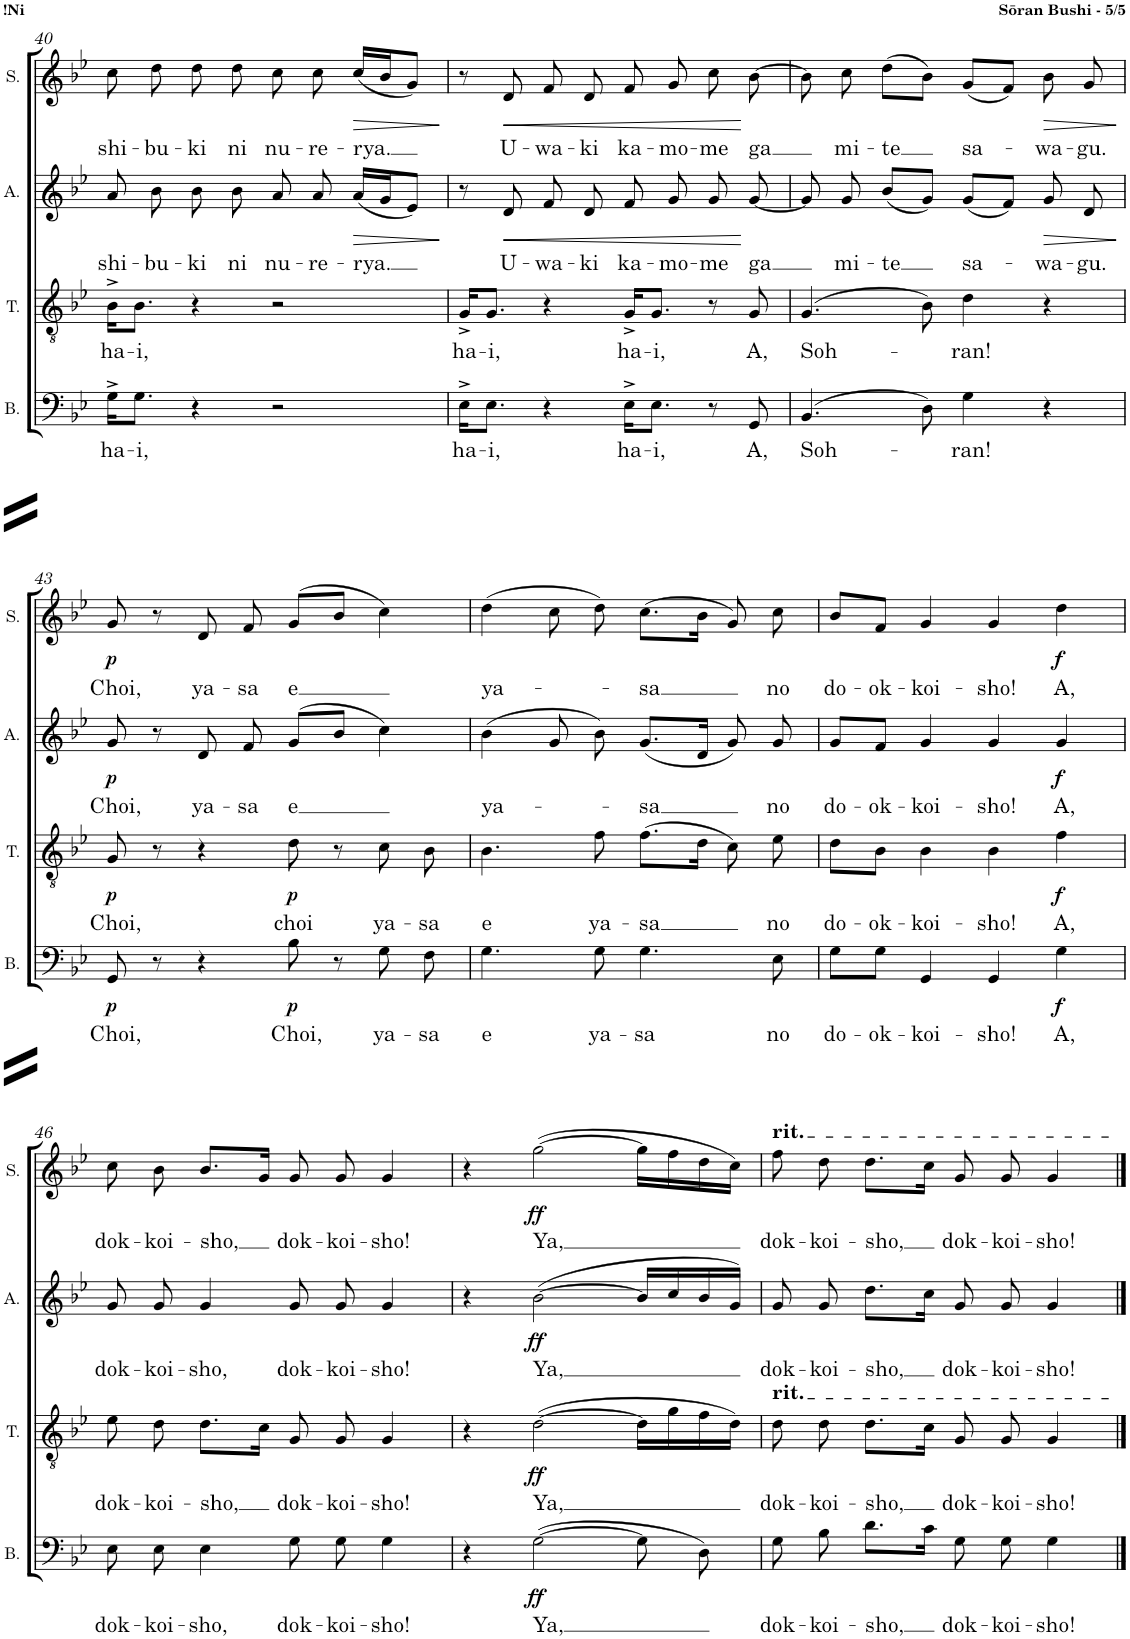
**kern	**text	**dynam	**kern	**text	**dynam	**kern	**text	**dynam	**kern	**text	**dynam
*part4	*part4	*part4	*part3	*part3	*part3	*part2	*part2	*part2	*part1	*part1	*part1
*staff4	*staff4	*staff4	*staff3	*staff3	*staff3	*staff2	*staff2	*staff2	*staff1	*staff1	*staff1
*I"Bass	*	*	*I"Tenor	*	*	*I"Alto	*	*	*I"Soprano	*	*
*I'B.	*	*	*I'T.	*	*	*I'A.	*	*	*I'S.	*	*
!!LO:PB:g=z
*clefF4	*	*	*clefGv2	*	*	*clefG2	*	*	*clefG2	*	*
*k[b-e-]	*	*	*k[b-e-]	*	*	*k[b-e-]	*	*	*k[b-e-]	*	*
*M4/4	*	*	*M4/4	*	*	*M4/4	*	*	*M4/4	*	*
=40	=40	=40	=40	=40	=40	=40	=40	=40	=40	=40	=40
!	!LO:LY:b	!	!	!LO:LY:b	!	!	!LO:LY:b	!	!	!LO:LY:b	!
16G^\KL	ha-	.	16B-^\KL	ha-	.	8a/	shi-	.	8cc\	shi-	.
!	!LO:LY:b	!	!	!LO:LY:b	!	!	!	!	!	!	!
8.G\J	-i,	.	8.B-\J	-i,	.	.	.	.	.	.	.
!	!	!	!	!	!	!	!LO:LY:b	!	!	!LO:LY:b	!
.	.	.	.	.	.	8b-\	-bu-	.	8dd\	-bu-	.
!	!	!	!	!	!	!	!LO:LY:b	!	!	!LO:LY:b	!
4r	.	.	4r	.	.	8b-\	-ki	.	8dd\	-ki	.
!	!	!	!	!	!	!	!LO:LY:b	!	!	!LO:LY:b	!
.	.	.	.	.	.	8b-\	ni	.	8dd\	ni	.
!	!	!	!	!	!	!	!LO:LY:b	!	!	!LO:LY:b	!
2r	.	.	2r	.	.	8a/	nu-	.	8cc\	nu-	.
!	!	!	!	!	!	!	!LO:LY:b	!	!	!LO:LY:b	!
.	.	.	.	.	.	8a/	-re-	.	8cc\	-re-	.
!	!	!	!	!	!	!	!LO:LY:b	!LO:HP:b	!	!LO:LY:b	!LO:HP:b
.	.	.	.	.	.	(16a/LL	-rya.	>	(16cc/LL	-rya.	>
.	.	.	.	.	.	16g/J	.	.	16b-/J	.	.
.	.	.	.	.	.	8e-/J)	.	.	8g/J)	.	.
.	.	.	.	.	.	.	.	]	.	.	]
=41	=41	=41	=41	=41	=41	=41	=41	=41	=41	=41	=41
!	!LO:LY:b	!	!	!LO:LY:b	!	!	!	!	!	!	!
16E-^\KL	ha-	.	16G^/KL	ha-	.	8r	.	.	8r	.	.
!	!LO:LY:b	!	!	!LO:LY:b	!	!	!	!	!	!	!
8.E-\J	-i,	.	8.G/J	-i,	.	.	.	.	.	.	.
!	!	!	!	!	!	!	!LO:LY:b	!LO:HP:b	!	!LO:LY:b	!LO:HP:b
.	.	.	.	.	.	8d/	U-	<	8d/	U-	<
!	!	!	!	!	!	!	!LO:LY:b	!	!	!LO:LY:b	!
4r	.	.	4r	.	.	8f/	-wa-	.	8f/	-wa-	.
!	!	!	!	!	!	!	!LO:LY:b	!	!	!LO:LY:b	!
.	.	.	.	.	.	8d/	-ki	.	8d/	-ki	.
!	!LO:LY:b	!	!	!LO:LY:b	!	!	!LO:LY:b	!	!	!LO:LY:b	!
16E-^\KL	ha-	.	16G^/KL	ha-	.	8f/	ka-	.	8f/	ka-	.
!	!LO:LY:b	!	!	!LO:LY:b	!	!	!	!	!	!	!
8.E-\J	-i,	.	8.G/J	-i,	.	.	.	.	.	.	.
!	!	!	!	!	!	!	!LO:LY:b	!	!	!LO:LY:b	!
.	.	.	.	.	.	8g/	-mo-	.	8g/	-mo-	.
!	!	!	!	!	!	!	!LO:LY:b	!	!	!LO:LY:b	!
8r	.	.	8r	.	.	8g/	-me	.	8cc\	-me	.
!	!LO:LY:b	!	!	!LO:LY:b	!	!	!LO:LY:b	!	!	!LO:LY:b	!
8GG/	A,	.	8G/	A,	.	[8g/	ga	[	[8b-\	ga	[
=42	=42	=42	=42	=42	=42	=42	=42	=42	=42	=42	=42
!	!LO:LY:b	!	!	!LO:LY:b	!	!	!	!	!	!	!
(4.BB-/	Soh-	.	(4.G/	Soh-	.	8g/]	.	.	8b-\]	.	.
!	!	!	!	!	!	!	!LO:LY:b	!	!	!LO:LY:b	!
.	.	.	.	.	.	8g/	mi-	.	8cc\	mi-	.
!	!	!	!	!	!	!	!LO:LY:b	!	!	!LO:LY:b	!
.	.	.	.	.	.	(8b-/L	-te	.	(8dd\L	-te	.
8D\)	.	.	8B-\)	.	.	8g/J)	.	.	8b-\J)	.	.
!	!LO:LY:b	!	!	!LO:LY:b	!	!	!LO:LY:b	!	!	!LO:LY:b	!
4G\	-ran!	.	4d\	-ran!	.	(8g/L	sa-	.	(8g/L	sa-	.
.	.	.	.	.	.	8f/J)	.	.	8f/J)	.	.
!	!	!	!	!	!	!	!LO:LY:b	!LO:HP:b	!	!LO:LY:b	!LO:HP:b
4r	.	.	4r	.	.	8g/	-wa-	>	8b-\	-wa-	>
!	!	!	!	!	!	!	!LO:LY:b	!	!	!LO:LY:b	!
.	.	.	.	.	.	8d/	-gu.	.	8g/	-gu.	.
.	.	.	.	.	.	.	.	]	.	.	]
!!LO:LB:g=z
=43	=43	=43	=43	=43	=43	=43	=43	=43	=43	=43	=43
!	!LO:LY:b	!LO:DY:b	!	!LO:LY:b	!LO:DY:b	!	!LO:LY:b	!LO:DY:b	!	!LO:LY:b	!LO:DY:b
8GG/	Choi,	p	8G/	Choi,	p	8g/	Choi,	p	8g/	Choi,	p
8r	.	.	8r	.	.	8r	.	.	8r	.	.
!	!	!	!	!	!	!	!LO:LY:b	!	!	!LO:LY:b	!
4r	.	.	4r	.	.	8d/	ya-	.	8d/	ya-	.
!	!	!	!	!	!	!	!LO:LY:b	!	!	!LO:LY:b	!
.	.	.	.	.	.	8f/	-sa	.	8f/	-sa	.
!	!LO:LY:b	!LO:DY:b	!	!LO:LY:b	!LO:DY:b	!	!LO:LY:b	!	!	!LO:LY:b	!
8B-\	Choi,	p	8d\	choi	p	(8g/L	e	.	(8g/L	e	.
8r	.	.	8r	.	.	8b-/J	.	.	8b-/J	.	.
!	!LO:LY:b	!	!	!LO:LY:b	!	!	!	!	!	!	!
8G\	ya-	.	8c\	ya-	.	4cc\)	.	.	4cc\)	.	.
!	!LO:LY:b	!	!	!LO:LY:b	!	!	!	!	!	!	!
8F\	-sa	.	8B-\	-sa	.	.	.	.	.	.	.
=44	=44	=44	=44	=44	=44	=44	=44	=44	=44	=44	=44
!	!LO:LY:b	!	!	!LO:LY:b	!	!	!LO:LY:b	!	!	!LO:LY:b	!
4.G\	e	.	4.B-\	e	.	(4b-\	ya-	.	(4dd\	ya-	.
.	.	.	.	.	.	8g/	.	.	8cc\	.	.
!	!LO:LY:b	!	!	!LO:LY:b	!	!	!	!	!	!	!
8G\	ya-	.	8f\	ya-	.	8b-\)	.	.	8dd\)	.	.
!	!LO:LY:b	!	!	!LO:LY:b	!	!	!LO:LY:b	!	!	!LO:LY:b	!
4.G\	-sa	.	(8.f\L	-sa	.	(8.g/L	-sa	.	(8.cc\L	-sa	.
.	.	.	16d\Jk	.	.	16d/Jk	.	.	16b-\Jk	.	.
.	.	.	8c\)	.	.	8g/)	.	.	8g/)	.	.
!	!LO:LY:b	!	!	!LO:LY:b	!	!	!LO:LY:b	!	!	!LO:LY:b	!
8E-\	no	.	8e-\	no	.	8g/	no	.	8cc\	no	.
=45	=45	=45	=45	=45	=45	=45	=45	=45	=45	=45	=45
!	!LO:LY:b	!	!	!LO:LY:b	!	!	!LO:LY:b	!	!	!LO:LY:b	!
8G\L	do-	.	8d\L	do-	.	8g/L	do-	.	8b-/L	do-	.
!	!LO:LY:b	!	!	!LO:LY:b	!	!	!LO:LY:b	!	!	!LO:LY:b	!
8G\J	-ok-	.	8B-\J	-ok-	.	8f/J	-ok-	.	8f/J	-ok-	.
!	!LO:LY:b	!	!	!LO:LY:b	!	!	!LO:LY:b	!	!	!LO:LY:b	!
4GG/	-koi-	.	4B-\	-koi-	.	4g/	-koi-	.	4g/	-koi-	.
!	!LO:LY:b	!	!	!LO:LY:b	!	!	!LO:LY:b	!	!	!LO:LY:b	!
4GG/	-sho!	.	4B-\	-sho!	.	4g/	-sho!	.	4g/	-sho!	.
!	!LO:LY:b	!LO:DY:b	!	!LO:LY:b	!LO:DY:b	!	!LO:LY:b	!LO:DY:b	!	!LO:LY:b	!LO:DY:b
4G\	A,	f	4f\	A,	f	4g/	A,	f	4dd\	A,	f
!!LO:LB:g=z
=46	=46	=46	=46	=46	=46	=46	=46	=46	=46	=46	=46
!	!LO:LY:b	!	!	!LO:LY:b	!	!	!LO:LY:b	!	!	!LO:LY:b	!
8E-\	dok-	.	8e-\	dok-	.	8g/	dok-	.	8cc\	dok-	.
!	!LO:LY:b	!	!	!LO:LY:b	!	!	!LO:LY:b	!	!	!LO:LY:b	!
8E-\	-koi-	.	8d\	-koi-	.	8g/	-koi-	.	8b-\	-koi-	.
!	!LO:LY:b	!	!	!LO:LY:b	!	!	!LO:LY:b	!	!	!LO:LY:b	!
4E-\	sho,	.	8.d\L	-sho,	.	4g/	sho,	.	8.b-/L	-sho,	.
.	.	.	16c\Jk	.	.	.	.	.	16g/Jk	.	.
!	!LO:LY:b	!	!	!LO:LY:b	!	!	!LO:LY:b	!	!	!LO:LY:b	!
8G\	dok-	.	8G/	dok-	.	8g/	dok-	.	8g/	dok-	.
!	!LO:LY:b	!	!	!LO:LY:b	!	!	!LO:LY:b	!	!	!LO:LY:b	!
8G\	-koi-	.	8G/	-koi-	.	8g/	-koi-	.	8g/	-koi-	.
!	!LO:LY:b	!	!	!LO:LY:b	!	!	!LO:LY:b	!	!	!LO:LY:b	!
4G\	-sho!	.	4G/	-sho!	.	4g/	-sho!	.	4g/	-sho!	.
=47	=47	=47	=47	=47	=47	=47	=47	=47	=47	=47	=47
4r	.	.	4r	.	.	4r	.	.	4r	.	.
!	!LO:LY:b	!LO:DY:b	!	!LO:LY:b	!LO:DY:b	!	!LO:LY:b	!LO:DY:b	!	!LO:LY:b	!LO:DY:b
([2G\	Ya,	ff	([2d\	Ya,	ff	([2b-\	Ya,	ff	([2gg\	Ya,	ff
8G\]	.	.	16d\LL]	.	.	16b-/LL]	.	.	16gg\LL]	.	.
.	.	.	16g\	.	.	16cc/	.	.	16ff\	.	.
8D\)	.	.	16f\	.	.	16b-/	.	.	16dd\	.	.
.	.	.	16d\JJ)	.	.	16g/JJ)	.	.	16cc\JJ)	.	.
=48	=48	=48	=48	=48	=48	=48	=48	=48	=48	=48	=48
!	!	!	!	!	!	!	!	!	!LO:TX:a:t=rit.	!	!
!	!	!	!LO:TX:a:t=rit.	!	!	!	!	!	!	!	!
!	!LO:LY:b	!	!	!LO:LY:b	!	!	!LO:LY:b	!	!	!LO:LY:b	!
8G\	dok-	.	8d\	dok-	.	8g/	dok-	.	8ff\	dok-	.
!	!LO:LY:b	!	!	!LO:LY:b	!	!	!LO:LY:b	!	!	!LO:LY:b	!
8B-\	-koi-	.	8d\	-koi-	.	8g/	-koi-	.	8dd\	-koi-	.
!	!LO:LY:b	!	!	!LO:LY:b	!	!	!LO:LY:b	!	!	!LO:LY:b	!
8.d\L	-sho,	.	8.d\L	-sho,	.	8.dd\L	-sho,	.	8.dd\L	-sho,	.
16c\Jk	.	.	16c\Jk	.	.	16cc\Jk	.	.	16cc\Jk	.	.
!	!LO:LY:b	!	!	!LO:LY:b	!	!	!LO:LY:b	!	!	!LO:LY:b	!
8G\	dok-	.	8G/	dok-	.	8g/	dok-	.	8g/	dok-	.
!	!LO:LY:b	!	!	!LO:LY:b	!	!	!LO:LY:b	!	!	!LO:LY:b	!
8G\	-koi-	.	8G/	-koi-	.	8g/	-koi-	.	8g/	-koi-	.
!	!LO:LY:b	!	!	!LO:LY:b	!	!	!LO:LY:b	!	!	!LO:LY:b	!
4G\	-sho!	.	4G/	-sho!	.	4g/	-sho!	.	4g/	-sho!	.
==	==	==	==	==	==	==	==	==	==	==	==
*-	*-	*-	*-	*-	*-	*-	*-	*-	*-	*-	*-
